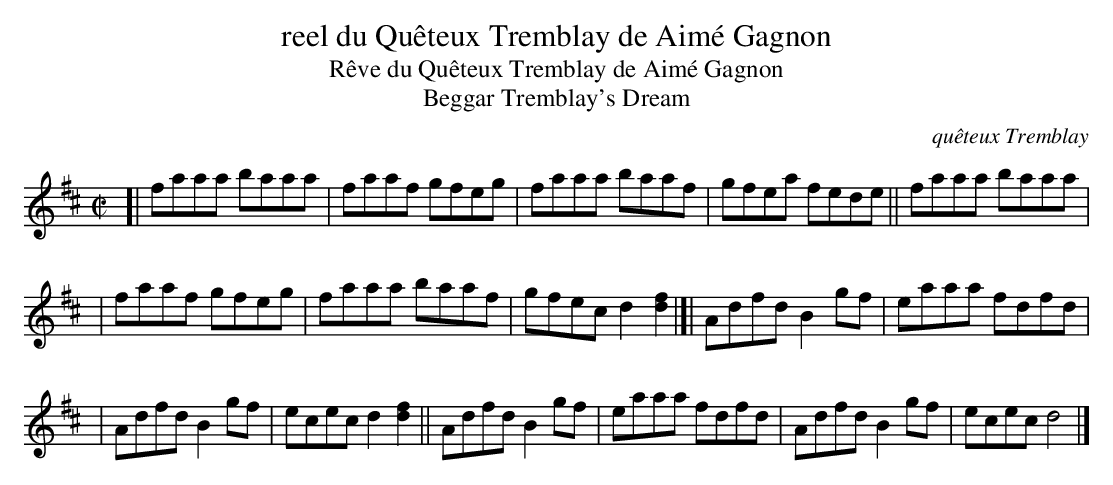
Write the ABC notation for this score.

X:1
T: reel du Qu\^eteux Tremblay de Aim\'e Gagnon
T: R\^eve du Qu\^eteux Tremblay de Aim\'e Gagnon
T: Beggar Tremblay's Dream
C: qu\^eteux Tremblay
M: C|
L: 1/8
K: D
[| faaa baaa | faaf gfeg | faaa baaf | gfea fede || faaa baaa |
| faaf gfeg | faaa baaf | gfec d2[f2d2] |]| Adfd B2gf | eaaa fdfd |
| Adfd B2gf | ecec d2[f2d2] || Adfd B2gf | eaaa fdfd | Adfd B2gf | ecec d4 |]
